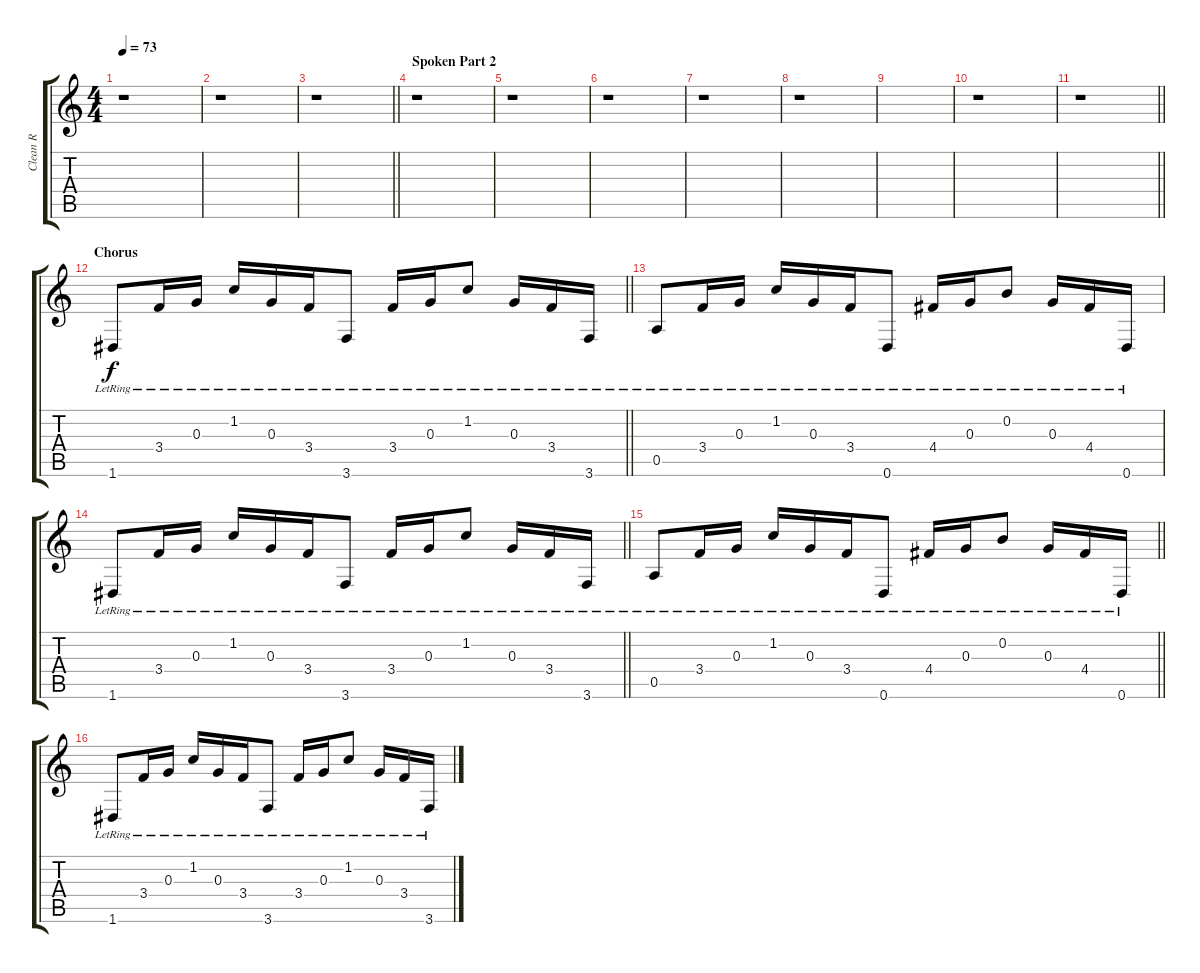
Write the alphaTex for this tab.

\track ("Clean R" "Clean R") {instrument electricguitarclean}
\staff {score tabs}
\tuning (E4 B3 G3 D3 A2 D2) {hide}
\ts (4 4)
\tempo 73
\clef g2
\ks c
r.1{dy f} |
r.1 |
\barLineRight lightlight
r.1 |
\section ("" "Spoken Part 2")
r.1 |
r.1 |
r.1 |
r.1 |
r.1 |
|
r.1 |
\barLineRight lightlight
r.1 |
\section ("" "Chorus")
\barLineRight lightlight
1.6{lr}.8 3.4{lr}.16 0.3{lr}.16 1.2{lr}.16 0.3{lr}.16 3.4{lr}.16 3.6{lr}.8 3.4{lr}.16 0.3{lr}.16 1.2{lr}.8 0.3{lr}.16 3.4{lr}.16 3.6{lr}.16 |
0.5{lr}.8 3.4{lr}.16 0.3{lr}.16 1.2{lr}.16 0.3{lr}.16 3.4{lr}.16 0.6{lr}.8 4.4{lr}.16 0.3{lr}.16 0.2{lr}.8 0.3{lr}.16 4.4{lr}.16 0.6{lr}.16 |
\barLineRight lightlight
1.6{lr}.8 3.4{lr}.16 0.3{lr}.16 1.2{lr}.16 0.3{lr}.16 3.4{lr}.16 3.6{lr}.8 3.4{lr}.16 0.3{lr}.16 1.2{lr}.8 0.3{lr}.16 3.4{lr}.16 3.6{lr}.16 |
\barLineRight lightlight
0.5{lr}.8 3.4{lr}.16 0.3{lr}.16 1.2{lr}.16 0.3{lr}.16 3.4{lr}.16 0.6{lr}.8 4.4{lr}.16 0.3{lr}.16 0.2{lr}.8 0.3{lr}.16 4.4{lr}.16 0.6{lr}.16 |
\section ("" "")
1.6{lr}.8 3.4{lr}.16 0.3{lr}.16 1.2{lr}.16 0.3{lr}.16 3.4{lr}.16 3.6{lr}.8 3.4{lr}.16 0.3{lr}.16 1.2{lr}.8 0.3{lr}.16 3.4{lr}.16 3.6{lr}.16
